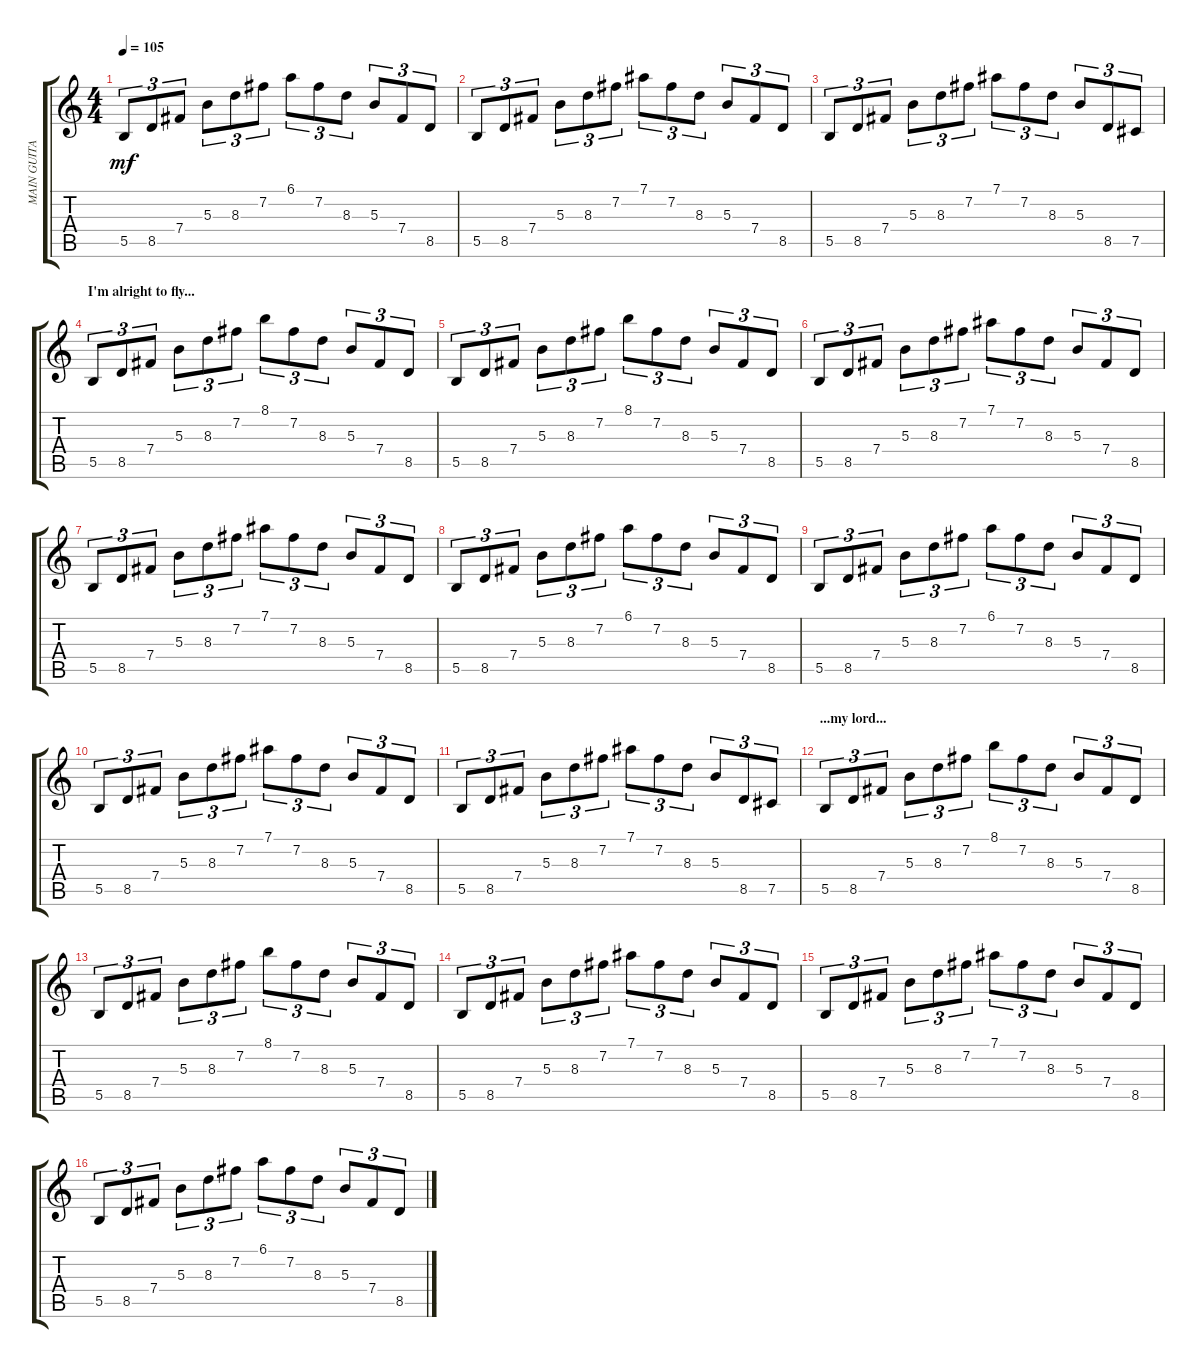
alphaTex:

\track ("MAIN GUITAR" "MAIN GUITA") {instrument distortionguitar}
\staff {score tabs}
\tuning (Eb4 B3 Gb3 B2 Gb2 B1) {hide}
\ts (4 4)
\tempo 105
\clef g2
\ks c
5.5.8{tu (3 2) dy mf} 8.5.8{tu (3 2)} 7.4.8{tu (3 2)} 5.3.8{tu (3 2)} 8.3.8{tu (3 2)} 7.2.8{tu (3 2)} 6.1.8{tu (3 2)} 7.2.8{tu (3 2)} 8.3.8{tu (3 2)} 5.3.8{tu (3 2)} 7.4.8{tu (3 2)} 8.5.8{tu (3 2)} |
5.5.8{tu (3 2)} 8.5.8{tu (3 2)} 7.4.8{tu (3 2)} 5.3.8{tu (3 2)} 8.3.8{tu (3 2)} 7.2.8{tu (3 2)} 7.1.8{tu (3 2)} 7.2.8{tu (3 2)} 8.3.8{tu (3 2)} 5.3.8{tu (3 2)} 7.4.8{tu (3 2)} 8.5.8{tu (3 2)} |
5.5.8{tu (3 2)} 8.5.8{tu (3 2)} 7.4.8{tu (3 2)} 5.3.8{tu (3 2)} 8.3.8{tu (3 2)} 7.2.8{tu (3 2)} 7.1.8{tu (3 2)} 7.2.8{tu (3 2)} 8.3.8{tu (3 2)} 5.3.8{tu (3 2)} 8.5.8{tu (3 2)} 7.5.8{tu (3 2)} |
\section ("" "I'm alright to fly...")
5.5.8{tu (3 2)} 8.5.8{tu (3 2)} 7.4.8{tu (3 2)} 5.3.8{tu (3 2)} 8.3.8{tu (3 2)} 7.2.8{tu (3 2)} 8.1.8{tu (3 2)} 7.2.8{tu (3 2)} 8.3.8{tu (3 2)} 5.3.8{tu (3 2)} 7.4.8{tu (3 2)} 8.5.8{tu (3 2)} |
5.5.8{tu (3 2)} 8.5.8{tu (3 2)} 7.4.8{tu (3 2)} 5.3.8{tu (3 2)} 8.3.8{tu (3 2)} 7.2.8{tu (3 2)} 8.1.8{tu (3 2)} 7.2.8{tu (3 2)} 8.3.8{tu (3 2)} 5.3.8{tu (3 2)} 7.4.8{tu (3 2)} 8.5.8{tu (3 2)} |
5.5.8{tu (3 2)} 8.5.8{tu (3 2)} 7.4.8{tu (3 2)} 5.3.8{tu (3 2)} 8.3.8{tu (3 2)} 7.2.8{tu (3 2)} 7.1.8{tu (3 2)} 7.2.8{tu (3 2)} 8.3.8{tu (3 2)} 5.3.8{tu (3 2)} 7.4.8{tu (3 2)} 8.5.8{tu (3 2)} |
5.5.8{tu (3 2)} 8.5.8{tu (3 2)} 7.4.8{tu (3 2)} 5.3.8{tu (3 2)} 8.3.8{tu (3 2)} 7.2.8{tu (3 2)} 7.1.8{tu (3 2)} 7.2.8{tu (3 2)} 8.3.8{tu (3 2)} 5.3.8{tu (3 2)} 7.4.8{tu (3 2)} 8.5.8{tu (3 2)} |
5.5.8{tu (3 2)} 8.5.8{tu (3 2)} 7.4.8{tu (3 2)} 5.3.8{tu (3 2)} 8.3.8{tu (3 2)} 7.2.8{tu (3 2)} 6.1.8{tu (3 2)} 7.2.8{tu (3 2)} 8.3.8{tu (3 2)} 5.3.8{tu (3 2)} 7.4.8{tu (3 2)} 8.5.8{tu (3 2)} |
5.5.8{tu (3 2)} 8.5.8{tu (3 2)} 7.4.8{tu (3 2)} 5.3.8{tu (3 2)} 8.3.8{tu (3 2)} 7.2.8{tu (3 2)} 6.1.8{tu (3 2)} 7.2.8{tu (3 2)} 8.3.8{tu (3 2)} 5.3.8{tu (3 2)} 7.4.8{tu (3 2)} 8.5.8{tu (3 2)} |
5.5.8{tu (3 2)} 8.5.8{tu (3 2)} 7.4.8{tu (3 2)} 5.3.8{tu (3 2)} 8.3.8{tu (3 2)} 7.2.8{tu (3 2)} 7.1.8{tu (3 2)} 7.2.8{tu (3 2)} 8.3.8{tu (3 2)} 5.3.8{tu (3 2)} 7.4.8{tu (3 2)} 8.5.8{tu (3 2)} |
5.5.8{tu (3 2)} 8.5.8{tu (3 2)} 7.4.8{tu (3 2)} 5.3.8{tu (3 2)} 8.3.8{tu (3 2)} 7.2.8{tu (3 2)} 7.1.8{tu (3 2)} 7.2.8{tu (3 2)} 8.3.8{tu (3 2)} 5.3.8{tu (3 2)} 8.5.8{tu (3 2)} 7.5.8{tu (3 2)} |
\section ("" "...my lord...")
5.5.8{tu (3 2)} 8.5.8{tu (3 2)} 7.4.8{tu (3 2)} 5.3.8{tu (3 2)} 8.3.8{tu (3 2)} 7.2.8{tu (3 2)} 8.1.8{tu (3 2)} 7.2.8{tu (3 2)} 8.3.8{tu (3 2)} 5.3.8{tu (3 2)} 7.4.8{tu (3 2)} 8.5.8{tu (3 2)} |
5.5.8{tu (3 2)} 8.5.8{tu (3 2)} 7.4.8{tu (3 2)} 5.3.8{tu (3 2)} 8.3.8{tu (3 2)} 7.2.8{tu (3 2)} 8.1.8{tu (3 2)} 7.2.8{tu (3 2)} 8.3.8{tu (3 2)} 5.3.8{tu (3 2)} 7.4.8{tu (3 2)} 8.5.8{tu (3 2)} |
5.5.8{tu (3 2)} 8.5.8{tu (3 2)} 7.4.8{tu (3 2)} 5.3.8{tu (3 2)} 8.3.8{tu (3 2)} 7.2.8{tu (3 2)} 7.1.8{tu (3 2)} 7.2.8{tu (3 2)} 8.3.8{tu (3 2)} 5.3.8{tu (3 2)} 7.4.8{tu (3 2)} 8.5.8{tu (3 2)} |
5.5.8{tu (3 2)} 8.5.8{tu (3 2)} 7.4.8{tu (3 2)} 5.3.8{tu (3 2)} 8.3.8{tu (3 2)} 7.2.8{tu (3 2)} 7.1.8{tu (3 2)} 7.2.8{tu (3 2)} 8.3.8{tu (3 2)} 5.3.8{tu (3 2)} 7.4.8{tu (3 2)} 8.5.8{tu (3 2)} |
5.5.8{tu (3 2)} 8.5.8{tu (3 2)} 7.4.8{tu (3 2)} 5.3.8{tu (3 2)} 8.3.8{tu (3 2)} 7.2.8{tu (3 2)} 6.1.8{tu (3 2)} 7.2.8{tu (3 2)} 8.3.8{tu (3 2)} 5.3.8{tu (3 2)} 7.4.8{tu (3 2)} 8.5.8{tu (3 2)}
